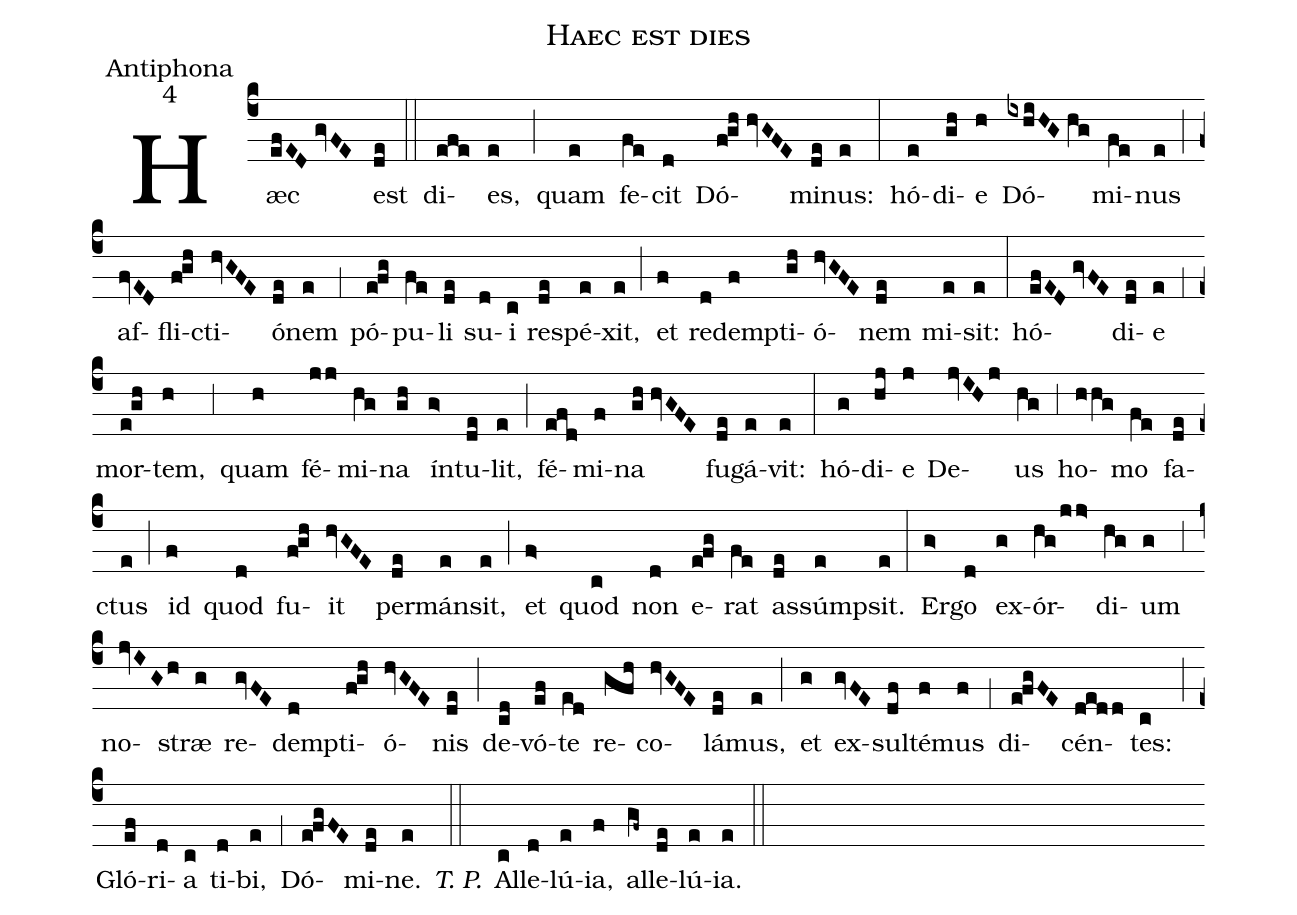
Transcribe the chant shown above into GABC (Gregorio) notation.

name:Haec est dies;
office-part:Antiphona;
mode:4;
%%
(c4) Hæc(efED//gvFE) est(de) (::)
di(efe)es,(e) (;) quam(e) fe(fe)cit(d) Dó(f!gh//hvGFE)mi(de)nus:(e) (:)
hó(e)di(gh)e(h) Dó(ixhiHG//hg)mi(fe)nus(e) (;) af(fvED)fli(f!gh)cti(hvGFE)ó(de)nem(e) (,1) pó(e!fg)pu(fe)li(de) su(d)i(c) re(de)spé(e)xit,(e) (;) et(f) re(d)demp(f)ti(gh)ó(hvGFE)nem(de) mi(e)sit:(e) (:)
hó(efED//gvFE)di(de)e(e) (,1) mor(e!gh)tem,(h) (,3) quam(h) fé(jj)mi(hg)na(gh) ín(g>)tu(de)lit,(e) (;) fé(efd)mi(f)na(gh//hvGFE) fu(de)gá(e)vit:(e) (:)
hó(g)di(hj)e(j) De(jvIHj)us(hg) (,3) ho(hhg)mo(fe) fa(de)ctus(e) (;) id(f) quod(d) fu(f!gh)it(hvGFE) per(de)mán(e)sit,(e) (;) et(f>) quod(c) non(d) e(e!fg)rat(fe) as(de)súm(e)psit.(e) (:)
Er(g>)go(d) ex(g)ór(hg/jj>)di(hg)um(g) (,3) no(jvIGh)stræ(g) re(gvFE)demp(d)ti(f!gh)ó(hvGFE)nis(de) (;) de(cd)vó(ef)te(ed) re(gfh)co(hvGFE)lá(de)mus,(e) (;) et(g) ex(gvFE)sul(df)té(f)mus(f) (,1) di(e!fgFE)cén(dedd)tes:(c) (;) Gló(ef)ri(d)a(c) ti(d)bi,(e) (,1) Dó(e!fgFE)mi(de)ne.(e) <i>T. P.</i>(::) Al(c)le(d)lú(e)ia,(f) al(gf~)le(de)lú(e)ia.(e) (::)
